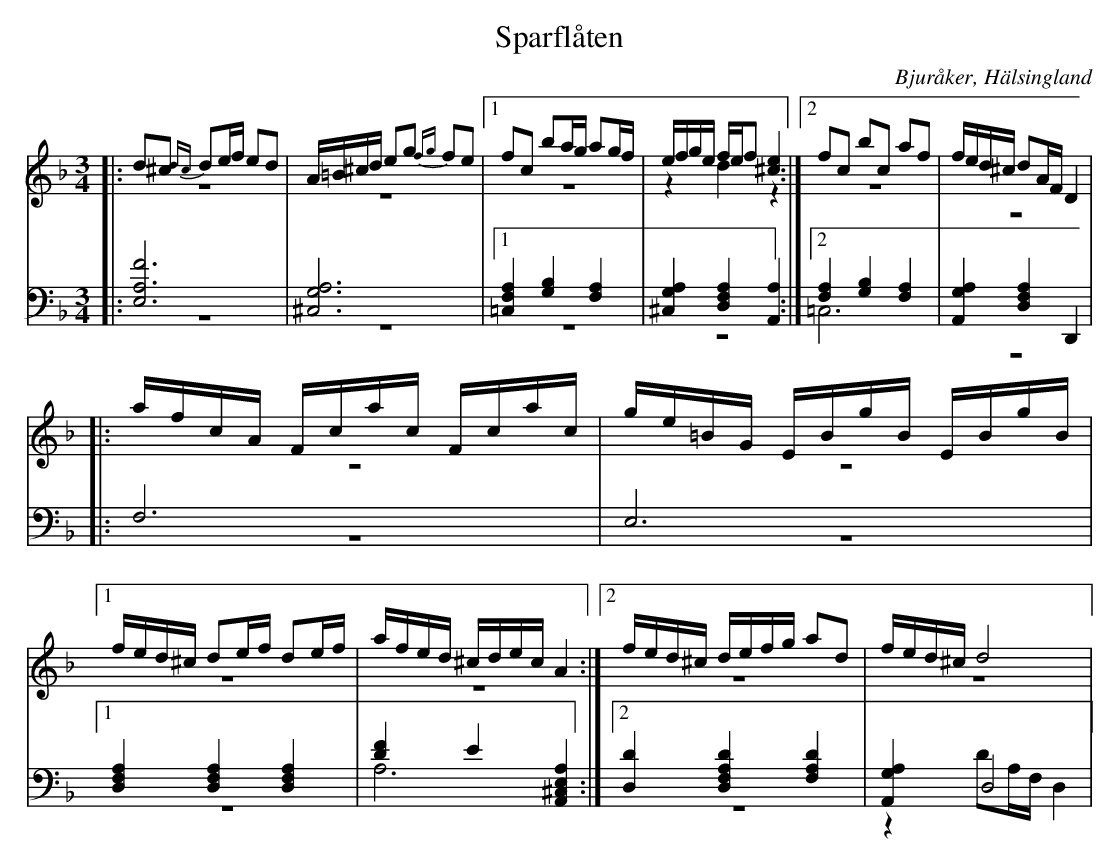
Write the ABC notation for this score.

X:1
T: Sparflåten
O: Bjuråker, Hälsingland
M: 3/4
L: 1/8
K: Dm
V:1
V:2 merge
V:3
V:4 merge
V:1
|:d^c {dc}de/f/ ed|A/=B/^c/d/ eg {fg}fe|1 fc ba/g/ ag/f/| e/f/g/e/ f/e/f [^c2e2]:|2 fc bc af|f/e/d/^c/ dA/F/ D2|
|:a/f/c/A/  F/c/a/c/ F/c/a/c/|g/e/=B/G/  E/B/g/B/  E/B/g/B/|1 f/e/d/^c/ de/f/ de/f/|a/f/e/d/ ^c/d/e/c/ A2:|2 f/e/d/^c/ d/e/f/g/ ad|f/e/d/^c/ d4|
V:2
|:z6|z6|1 z6|z2 d2 z2:|2 z6|z6|
|:z6|z6|1 z6|z6:|2 z6|z6|
V:3 clef=bass
|:[E,6F6A,6]|[^C,6G,6A,6]|1 [=C,2F,2A,2] [G,2B,2] [F,2A,2]|[^C,2G,2A,2] [D,2F,2A,2] [A,,2A,2]:|2 [F,2A,2] [G,2B,2] [F,2A,2]|[A,,2G,2A,2] [D,2F,2A,2] D,,2|
|:F,6|E,6|1 [D,2F,2A,2] [D,2F,2A,2] [D,2F,2A,2]|[D2F2] E2 [A,,2^C,2E,2A,2]:|2 [D,2D2] [D,2F,2A,2D2] [F,2A,2D2]|[A,,2G,2A,2] D,4|
V:4 clef=bass
|:z6|z6|1 z6|z6:|2 =C,6|z6|
|:z6|z6|1 z6|A,6:|2 z6|z2 DA,/F,/ D,2|
